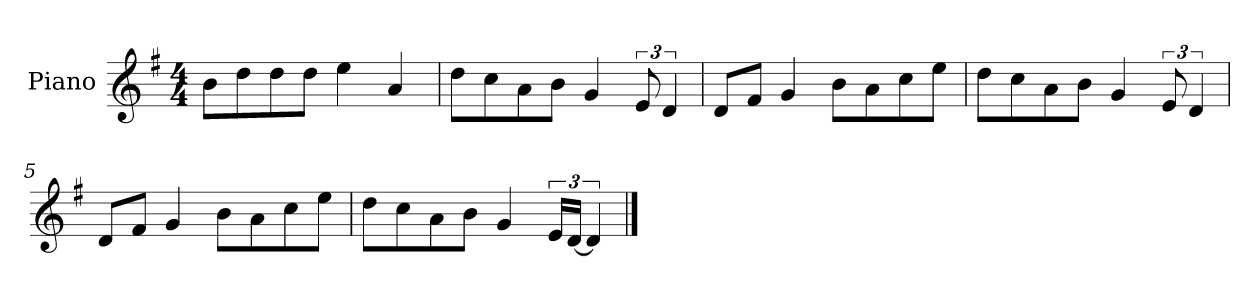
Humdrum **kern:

**kern
*part1
*staff1
*I"Piano
*I'P-no
*clefG2
*k[f#]
*M4/4
*MM91
=1
8b\L
8dd\
8dd\
8dd\J
4ee\
4a/
=2
8dd\L
8cc\
8a\
8b\J
4g/
12e/
6d/
=3
8d/L
8f#/J
4g/
8b\L
8a\
8cc\
8ee\J
=4
8dd\L
8cc\
8a\
8b\J
4g/
12e/
6d/
=5
8d/L
8f#/J
4g/
8b\L
8a\
8cc\
8ee\J
!!LO:LB:g=z
=6
8dd\L
8cc\
8a\
8b\J
4g/
24e/LL
[24d/JJ
6d/]
==
*-
